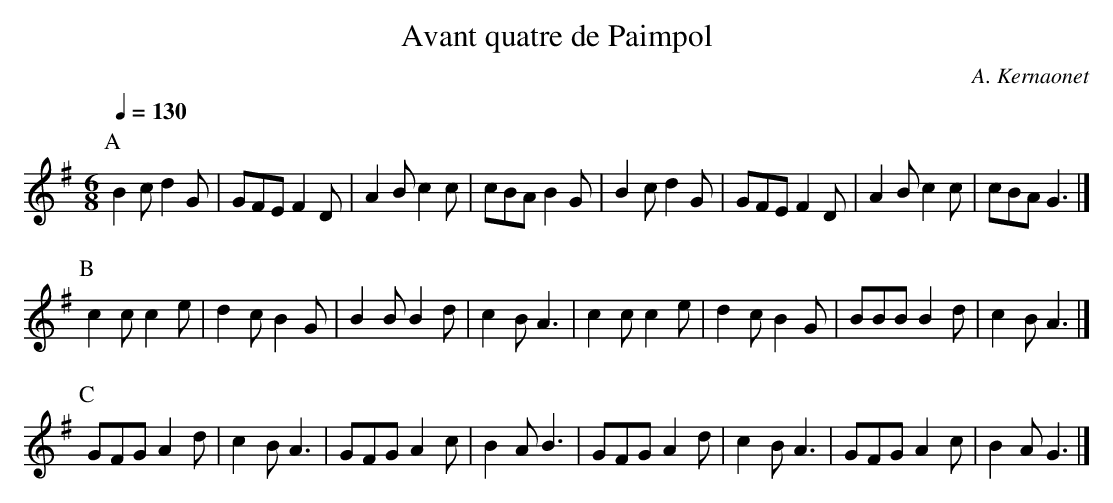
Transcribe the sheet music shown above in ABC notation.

X:1
T:Avant quatre de Paimpol
C:A. Kernaonet
Q:1/4=130
M:6/8
L:1/8
K:Gmaj
P:A
B2c d2G | GFE F2D | A2B c2c | cBA B2G | B2c d2G | GFE F2D | A2B c2c | cBA G3 |]
%%vskip 1
P:B
c2c c2e | d2c B2G | B2B B2d | c2B A3 | c2c c2e | d2c B2G | BBB B2d | c2B A3 |]
%%vskip 1
P:C
GFG A2d | c2B A3 | GFG A2c | B2A B3 | GFG A2d | c2B A3 | GFG A2c | B2A G3 |]
